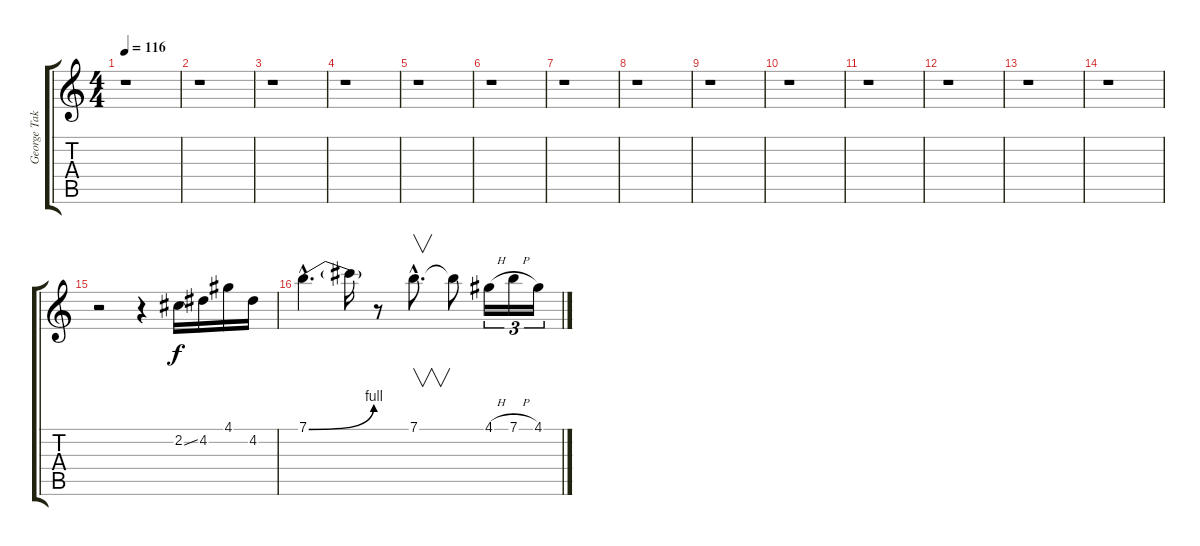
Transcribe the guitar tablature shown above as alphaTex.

\track ("George Takin' it Easy  :)" "George Tak") {instrument overdrivenguitar}
\staff {score tabs}
\tuning (E4 B3 G3 D3 A2 E2) {hide}
\ts (4 4)
\tempo 116
\clef g2
\ks c
r.1{dy f} |
r.1 |
r.1 |
r.1 |
r.1 |
r.1 |
r.1 |
r.1 |
r.1 |
r.1 |
r.1 |
r.1 |
r.1 |
r.1 |
r.2 r.4 2.2{ss}.16 4.2.16 4.1.16 4.2.16 |
7.1{be (bend 0 0 60 4) hac}.4{d} 7.1{t}.16 r.8 7.1{hac}.8{v d} 7.1{t}.8 4.1{h}.16{tu (3 2)} 7.1{h}.16{tu (3 2)} 4.1.16{tu (3 2)}
